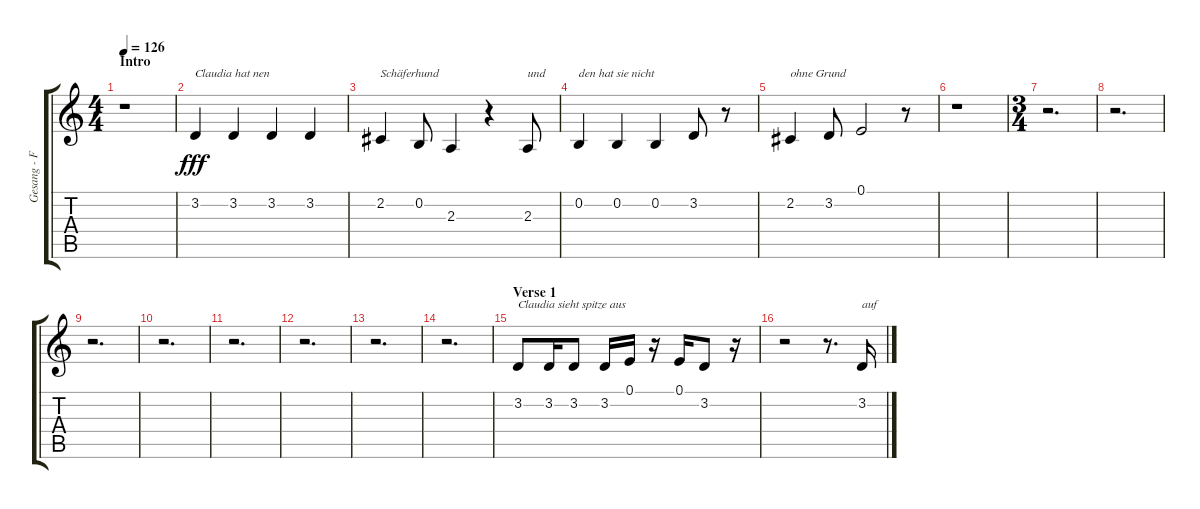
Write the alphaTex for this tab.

\track ("Gesang - Farin Urlaub" "Gesang - F") {instrument lead8bassandlead}
\staff {score tabs}
\tuning (E4 B3 G3 D3 A2 E2) {hide}
\ts (4 4)
\section ("" "Intro")
\tempo 126
\clef g2
\ks c
r.1{dy fff instrument lead8bassandlead} |
3.2.4{txt "Claudia hat nen"} 3.2.4 3.2.4 3.2.4 |
2.2.4{txt "Schäferhund"} 0.2.8 2.3.4 r.4 2.3.8{txt "und"} |
0.2.4{txt "den hat sie nicht"} 0.2.4 0.2.4 3.2.8 r.8 |
2.2.4{txt "ohne Grund"} 3.2.8 0.1.2 r.8 |
r.1 |
\ts (3 4)
r.2{d} |
r.2{d} |
r.2{d} |
r.2{d} |
r.2{d} |
r.2{d} |
r.2{d} |
r.2{d} |
\section ("" "Verse 1")
3.2.8{txt "Claudia sieht spitze aus"} 3.2.16 3.2.8 3.2.16 0.1.16 r.16 0.1.16 3.2.8 r.16 |
r.2 r.8{d} 3.2.16{txt "auf"}
